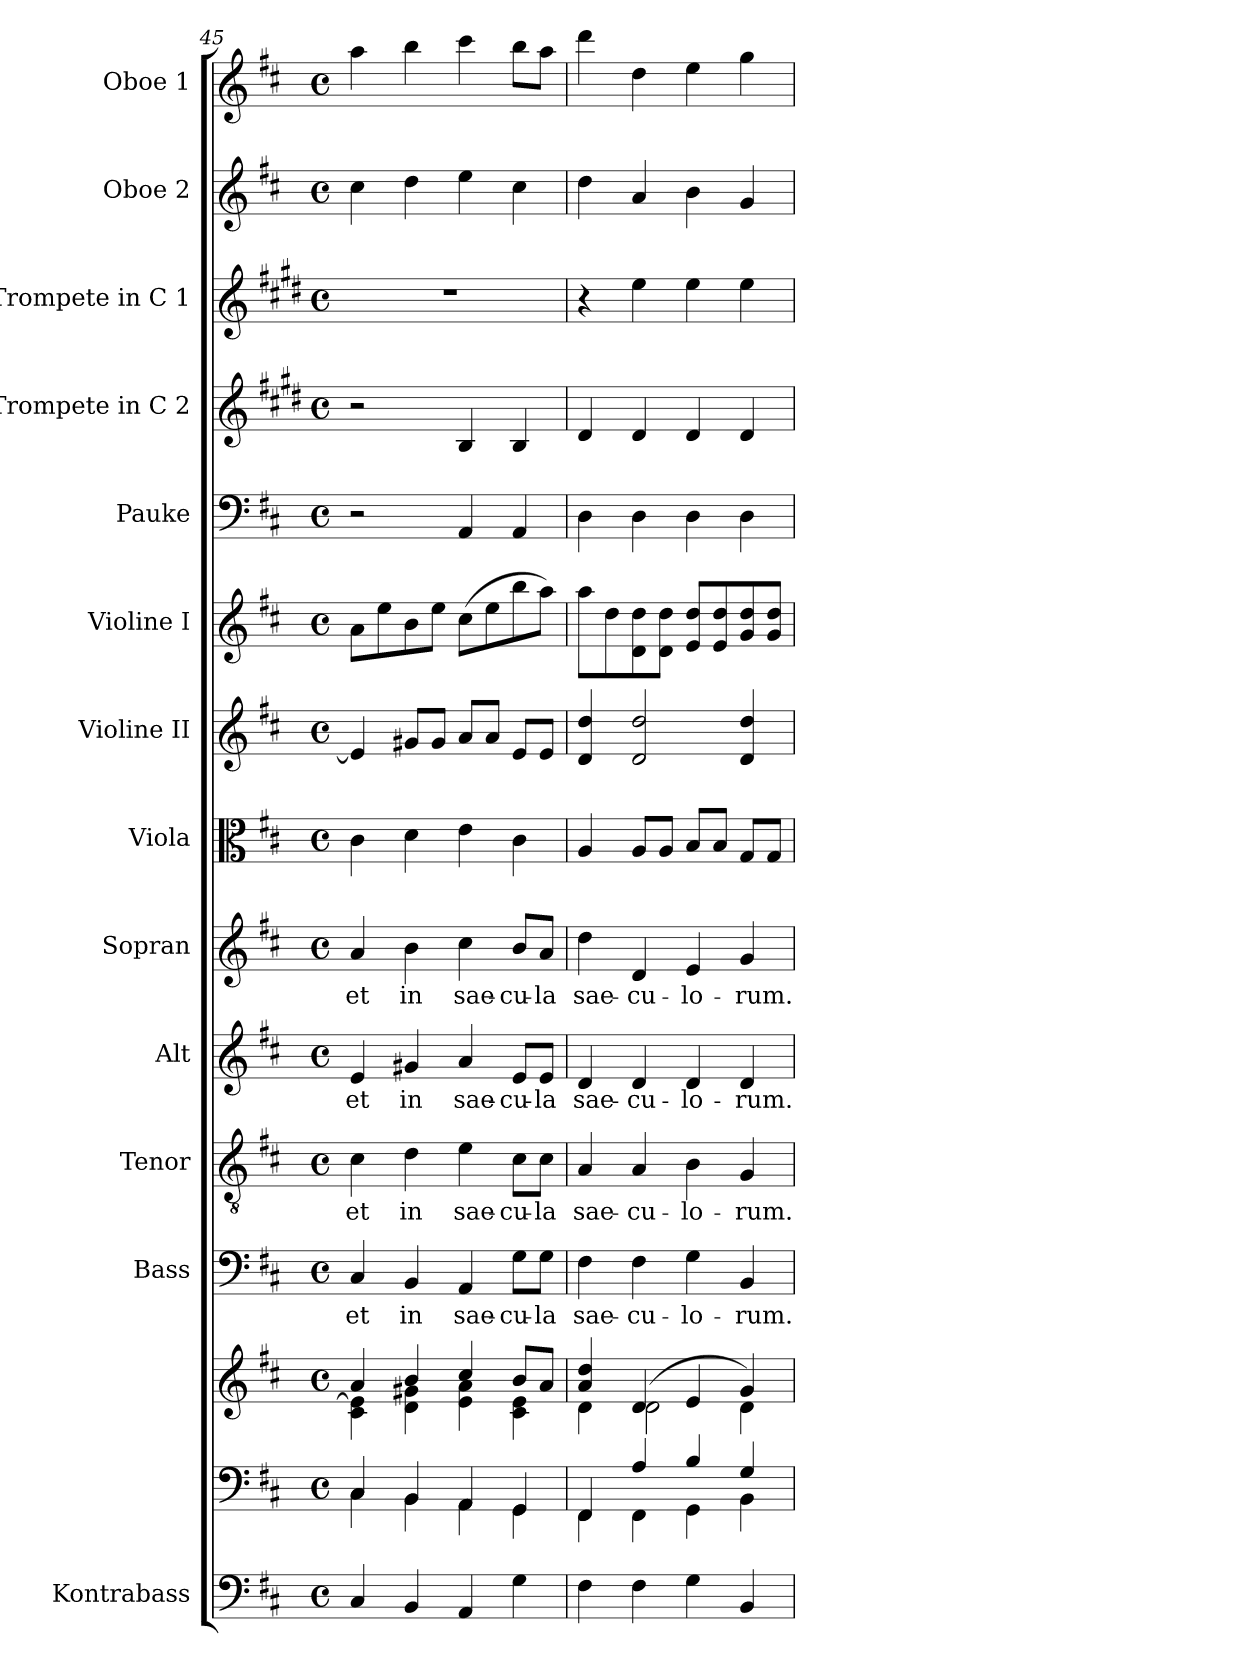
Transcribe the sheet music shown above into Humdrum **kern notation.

**kern	**kern	**kern	**kern	**text	**kern	**text	**kern	**text	**kern	**text	**kern	**kern	**kern	**kern	**kern	**kern	**kern	**kern
*part14	*part13	*part13	*part12	*part12	*part11	*part11	*part10	*part10	*part9	*part9	*part8	*part7	*part6	*part5	*part4	*part3	*part2	*part1
*staff15	*staff14	*staff13	*staff12	*staff12	*staff11	*staff11	*staff10	*staff10	*staff9	*staff9	*staff8	*staff7	*staff6	*staff5	*staff4	*staff3	*staff2	*staff1
*I"Kontrabass	*	*	*I"Bass	*	*I"Tenor	*	*I"Alt	*	*I"Sopran	*	*I"Viola	*I"Violine II	*I"Violine I	*I"Pauke	*I"Trompete in C 2	*I"Trompete in C 1	*I"Oboe 2	*I"Oboe 1
*I'Kb.	*	*	*I'B	*	*I'T	*	*I'A	*	*I'S	*	*I'Vla.	*I'Vl. II	*I'Vl. I	*I'Pk.	*	*	*I'Ob. 2	*I'Ob. 1
*clefF4	*clefF4	*clefG2	*clefF4	*	*clefGv2	*	*clefG2	*	*clefG2	*	*clefC3	*clefG2	*clefG2	*clefF4	*clefG2	*clefG2	*clefG2	*clefG2
*ITrd7c12	*	*	*	*	*	*	*	*	*	*	*	*	*	*	*ITrd1c2	*ITrd1c2	*	*
*k[f#c#]	*k[f#c#]	*k[f#c#]	*k[f#c#]	*	*k[f#c#]	*	*k[f#c#]	*	*k[f#c#]	*	*k[f#c#]	*k[f#c#]	*k[f#c#]	*k[f#c#]	*k[f#c#]	*k[f#c#]	*k[f#c#]	*k[f#c#]
*D:	*D:	*D:	*D:	*	*D:	*	*D:	*	*D:	*	*D:	*D:	*D:	*D:	*D:	*D:	*D:	*D:
*M4/4	*M4/4	*M4/4	*M4/4	*	*M4/4	*	*M4/4	*	*M4/4	*	*M4/4	*M4/4	*M4/4	*M4/4	*M4/4	*M4/4	*M4/4	*M4/4
*met(c)	*met(c)	*met(c)	*met(c)	*	*met(c)	*	*met(c)	*	*met(c)	*	*met(c)	*met(c)	*met(c)	*met(c)	*met(c)	*met(c)	*met(c)	*met(c)
=45	=45	=45	=45	=45	=45	=45	=45	=45	=45	=45	=45	=45	=45	=45	=45	=45	=45	=45
*	*^	*^	*	*	*	*	*	*	*	*	*	*	*	*	*	*	*	*
!	!	!	!	!	!	!LO:LY:b	!	!LO:LY:b	!	!LO:LY:b	!	!LO:LY:b	!	!	!	!	!	!	!	!
4CC#/	4C#/	4C#\	4a/	4c#\ 4e\]	4C#/	et	4c#\	et	4e/	et	4a/	et	4c#\	4e/]	8a\L	2r	2r	1r	4cc#\	4aa\
.	.	.	.	.	.	.	.	.	.	.	.	.	.	.	8ee\	.	.	.	.	.
!	!	!	!	!	!	!LO:LY:b	!	!LO:LY:b	!	!LO:LY:b	!	!LO:LY:b	!	!	!	!	!	!	!	!
4BBB/	4BB/	4BB\	4b/	4d\ 4g#X\	4BB/	in	4d\	in	4g#X/	in	4b\	in	4d\	8g#X/L	8b\	.	.	.	4dd\	4bb\
.	.	.	.	.	.	.	.	.	.	.	.	.	.	8g#/J	8ee\J	.	.	.	.	.
!	!	!	!	!	!	!LO:LY:b	!	!LO:LY:b	!	!LO:LY:b	!	!LO:LY:b	!	!	!	!	!	!	!	!
4AAA/	4AA/	4AA\	4cc#/	4e\ 4a\	4AA/	sae-	4e\	sae-	4a/	sae-	4cc#\	sae-	4e\	8a/L	(>8cc#\L	4AA/	4A/	.	4ee\	4ccc#\
.	.	.	.	.	.	.	.	.	.	.	.	.	.	8a/J	8ee\	.	.	.	.	.
!	!	!	!	!	!	!LO:LY:b	!	!LO:LY:b	!	!LO:LY:b	!	!LO:LY:b	!	!	!	!	!	!	!	!
4GG\	4GG/	4GG\	8b/L	4c#\ 4e\	8G\L	-cu-	8c#\L	-cu-	8e/L	-cu-	8b/L	-cu-	4c#\	8e/L	8bb\	4AA/	4A/	.	4cc#\	8bb\L
!	!	!	!	!	!	!LO:LY:b	!	!LO:LY:b	!	!LO:LY:b	!	!LO:LY:b	!	!	!	!	!	!	!	!
.	.	.	8a/J	.	8G\J	-la	8c#\J	-la	8e/J	-la	8a/J	-la	.	8e/J	8aa\J)	.	.	.	.	8aa\J
=46	=46	=46	=46	=46	=46	=46	=46	=46	=46	=46	=46	=46	=46	=46	=46	=46	=46	=46	=46	=46
!	!	!	!	!	!	!LO:LY:b	!	!LO:LY:b	!	!LO:LY:b	!	!LO:LY:b	!	!	!	!	!	!	!	!
4FF#\	4FF#/	4FF#\	4a/ 4dd/	4d\	4F#\	sae-	4A/	sae-	4d/	sae-	4dd\	sae-	4A/	4d/ 4dd/	8aa\L	4D\	4c#/	4r	4dd\	4ddd\
.	.	.	.	.	.	.	.	.	.	.	.	.	.	.	8dd\	.	.	.	.	.
!	!	!	!	!	!	!LO:LY:b	!	!LO:LY:b	!	!LO:LY:b	!	!LO:LY:b	!	!	!	!	!	!	!	!
4FF#\	4A/	4FF#\	(4d/	2d\	4F#\	-cu-	4A/	-cu-	4d/	-cu-	4d/	-cu-	8A/L	2d/ 2dd/	8d\ 8dd\	4D\	4c#/	4dd\	4a/	4dd\
.	.	.	.	.	.	.	.	.	.	.	.	.	8A/J	.	8d\ 8dd\J	.	.	.	.	.
!	!	!	!	!	!	!LO:LY:b	!	!LO:LY:b	!	!LO:LY:b	!	!LO:LY:b	!	!	!	!	!	!	!	!
4GG\	4B/	4GG\	4e/	.	4G\	-lo-	4B\	-lo-	4d/	-lo-	4e/	-lo-	8B/L	.	8e/ 8dd/L	4D\	4c#/	4dd\	4b\	4ee\
.	.	.	.	.	.	.	.	.	.	.	.	.	8B/J	.	8e/ 8dd/	.	.	.	.	.
!	!	!	!	!	!	!LO:LY:b	!	!LO:LY:b	!	!LO:LY:b	!	!LO:LY:b	!	!	!	!	!	!	!	!
4BBB/	4G/	4BB\	4g/)	4d\	4BB/	-rum.	4G/	-rum.	4d/	-rum.	4g/	-rum.	8G/L	4d/ 4dd/	8g/ 8dd/	4D\	4c#/	4dd\	4g/	4gg\
.	.	.	.	.	.	.	.	.	.	.	.	.	8G/J	.	8g/ 8dd/J	.	.	.	.	.
*	*v	*v	*	*	*	*	*	*	*	*	*	*	*	*	*	*	*	*	*	*
*	*	*v	*v	*	*	*	*	*	*	*	*	*	*	*	*	*	*	*	*
=	=	=	=	=	=	=	=	=	=	=	=	=	=	=	=	=	=	=
*-	*-	*-	*-	*-	*-	*-	*-	*-	*-	*-	*-	*-	*-	*-	*-	*-	*-	*-
